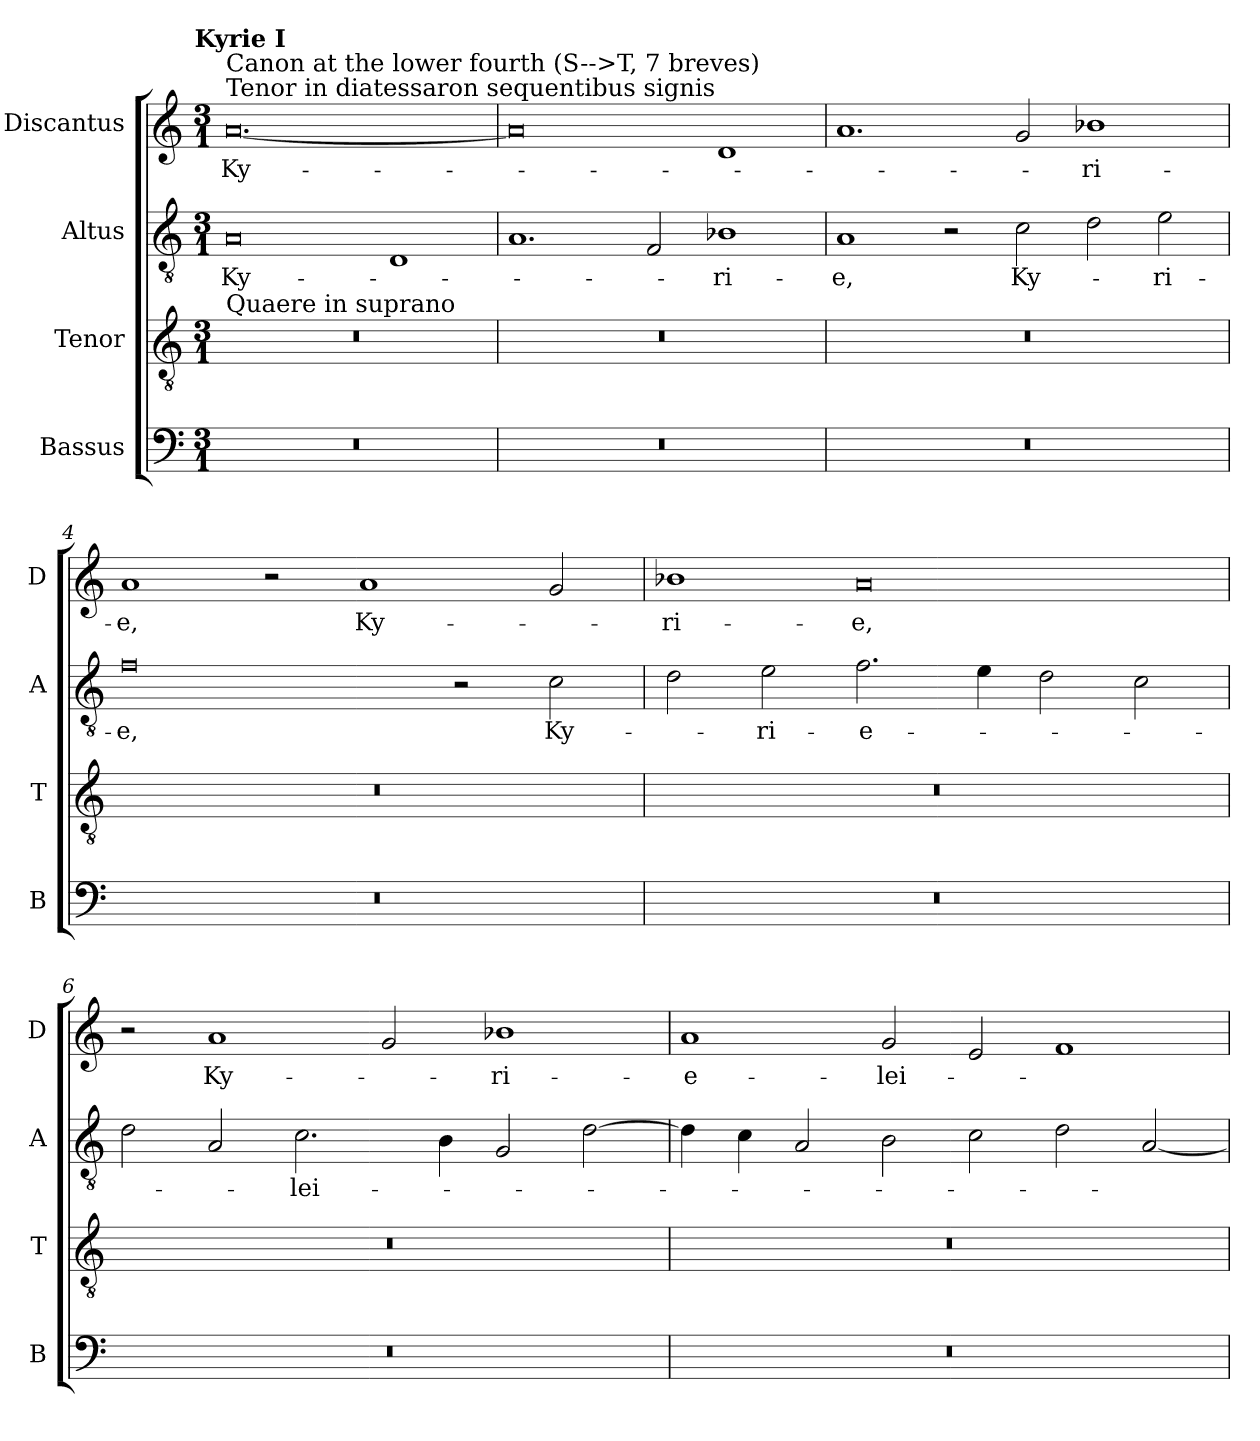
**kern	**kern	**kern	**text	**kern	**text
*part4	*part3	*part2	*part2	*part1	*part1
*staff4	*staff3	*staff2	*staff2	*staff1	*staff1
*I"Bassus	*I"Tenor	*I"Altus	*	*I"Discantus	*
*I'B	*I'T	*I'A	*	*I'D	*
*clefF4	*clefGv2	*clefGv2	*	*clefG2	*
*k[]	*k[]	*k[]	*	*k[]	*
!!LO:TX:omd:t=Kyrie I
*M3/1	*M3/1	*M3/1	*	*M3/1	*
=1	=1	=1	=1	=1	=1
!	!	!	!	!LO:TX:a:t=Tenor in diatessaron sequentibus signis	!
!	!	!	!	!LO:TX:a:t=Canon at the lower fourth (S-->T, 7 breves)	!
!	!LO:TX:a:t=Quaere in suprano	!	!	!	!
0.r	0.r	0A	Ky-	[0.a	Ky-
.	.	1D	.	.	.
=2	=2	=2	=2	=2	=2
0.r	0.r	1.A	.	0a]	.
.	.	2F/	.	.	.
.	.	1B-X	-ri-	1d	.
=3	=3	=3	=3	=3	=3
0.r	0.r	1A	-e,	1.a	.
.	.	2r	.	.	.
.	.	2c\	Ky-	2g/	.
.	.	2d\	.	1b-X	-ri-
.	.	2e\	-ri-	.	.
=4	=4	=4	=4	=4	=4
0.r	0.r	0f	-e,	1a	-e,
.	.	.	.	2r	.
.	.	.	.	1a	Ky-
.	.	2r	.	.	.
.	.	2c\	Ky-	2g/	.
=5	=5	=5	=5	=5	=5
0.r	0.r	2d\	.	1b-X	-ri-
.	.	2e\	-ri-	.	.
.	.	2.f\	-e-	0a	-e,
.	.	4e\	.	.	.
.	.	2d\	.	.	.
.	.	2c\	.	.	.
=6	=6	=6	=6	=6	=6
0.r	0.r	2d\	.	2r	.
.	.	2A/	.	1a	Ky-
.	.	2.c\	-lei-	.	.
.	.	.	.	2g/	.
.	.	4B\	.	.	.
.	.	2G/	.	1b-X	-ri-
.	.	[2d\	.	.	.
=7	=7	=7	=7	=7	=7
0.r	0.r	4d\]	.	1a	-e-
.	.	4c\	.	.	.
.	.	2A/	.	.	.
.	.	2B\	.	2g/	-lei-
.	.	2c\	.	2e/	.
.	.	2d\	.	1f	.
.	.	[2A/	.	.	.
=	=	=	=	=	=
*-	*-	*-	*-	*-	*-
